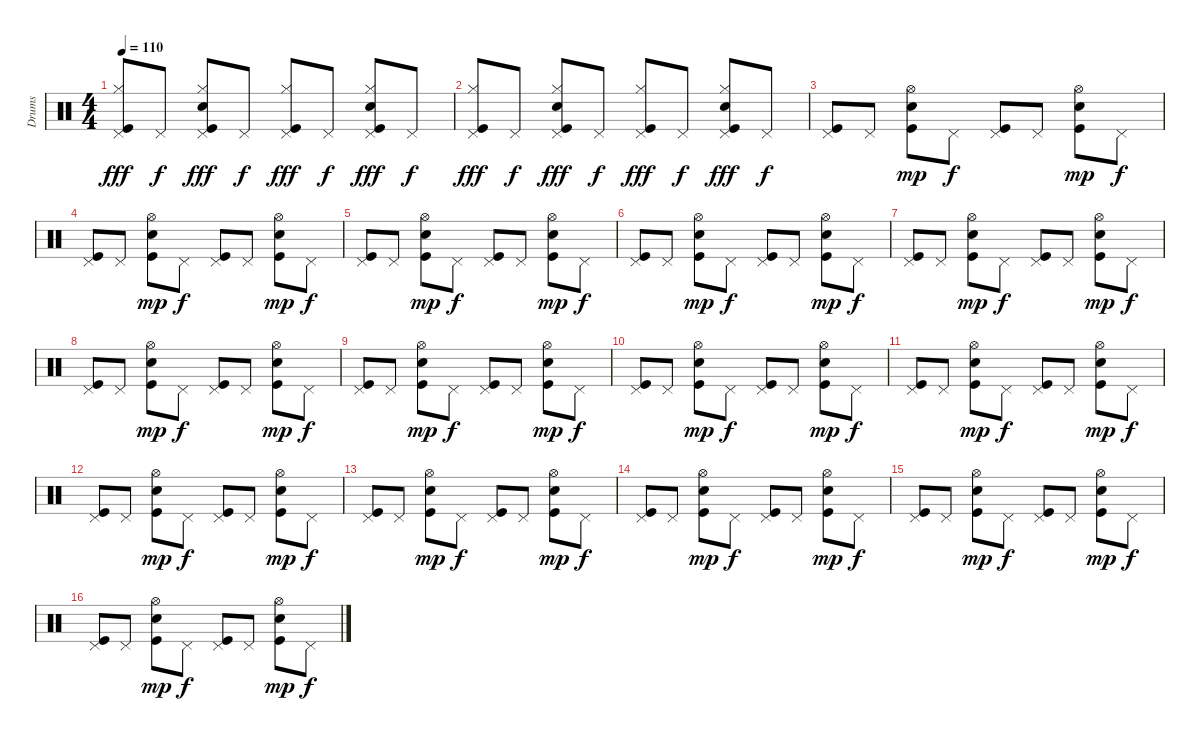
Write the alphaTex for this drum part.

\track ("Drums" "Drums") {instrument percussion}
\staff {score}
\articulation defaults
\ts (4 4)
\tempo 110
\clef neutral
\ks c
("Pedal Hi-Hat (hit)" "Hi-Hat (closed)" "Kick (hit)").8{dy fff} "Pedal Hi-Hat (hit)".8{dy f} ("Pedal Hi-Hat (hit)" "Snare (hit) 2" "Hi-Hat (closed)" "Kick (hit)").8{dy fff} "Pedal Hi-Hat (hit)".8{dy f} ("Pedal Hi-Hat (hit)" "Hi-Hat (closed)" "Kick (hit)").8{dy fff} "Pedal Hi-Hat (hit)".8{dy f} ("Pedal Hi-Hat (hit)" "Snare (hit) 2" "Hi-Hat (closed)" "Kick (hit)").8{dy fff} "Pedal Hi-Hat (hit)".8{dy f} |
("Pedal Hi-Hat (hit)" "Hi-Hat (closed)" "Kick (hit)").8{dy fff} "Pedal Hi-Hat (hit)".8{dy f} ("Pedal Hi-Hat (hit)" "Snare (hit) 2" "Hi-Hat (closed)" "Kick (hit)").8{dy fff} "Pedal Hi-Hat (hit)".8{dy f} ("Pedal Hi-Hat (hit)" "Hi-Hat (closed)" "Kick (hit)").8{dy fff} "Pedal Hi-Hat (hit)".8{dy f} ("Pedal Hi-Hat (hit)" "Snare (hit) 2" "Hi-Hat (closed)" "Kick (hit)").8{dy fff} "Pedal Hi-Hat (hit)".8{dy f} |
("Pedal Hi-Hat (hit)" "Kick (hit)").8 "Pedal Hi-Hat (hit)".8 ("Hi-Hat (open)" "Snare (hit) 2" "Kick (hit)").8{dy mp} "Pedal Hi-Hat (hit)".8{dy f} ("Pedal Hi-Hat (hit)" "Kick (hit)").8 "Pedal Hi-Hat (hit)".8 ("Hi-Hat (open)" "Snare (hit) 2" "Kick (hit)").8{dy mp} "Pedal Hi-Hat (hit)".8{dy f} |
("Pedal Hi-Hat (hit)" "Kick (hit)").8 "Pedal Hi-Hat (hit)".8 ("Hi-Hat (open)" "Snare (hit) 2" "Kick (hit)").8{dy mp} "Pedal Hi-Hat (hit)".8{dy f} ("Pedal Hi-Hat (hit)" "Kick (hit)").8 "Pedal Hi-Hat (hit)".8 ("Hi-Hat (open)" "Snare (hit) 2" "Kick (hit)").8{dy mp} "Pedal Hi-Hat (hit)".8{dy f} |
("Pedal Hi-Hat (hit)" "Kick (hit)").8 "Pedal Hi-Hat (hit)".8 ("Hi-Hat (open)" "Snare (hit) 2" "Kick (hit)").8{dy mp} "Pedal Hi-Hat (hit)".8{dy f} ("Pedal Hi-Hat (hit)" "Kick (hit)").8 "Pedal Hi-Hat (hit)".8 ("Hi-Hat (open)" "Snare (hit) 2" "Kick (hit)").8{dy mp} "Pedal Hi-Hat (hit)".8{dy f} |
("Pedal Hi-Hat (hit)" "Kick (hit)").8 "Pedal Hi-Hat (hit)".8 ("Hi-Hat (open)" "Snare (hit) 2" "Kick (hit)").8{dy mp} "Pedal Hi-Hat (hit)".8{dy f} ("Pedal Hi-Hat (hit)" "Kick (hit)").8 "Pedal Hi-Hat (hit)".8 ("Hi-Hat (open)" "Snare (hit) 2" "Kick (hit)").8{dy mp} "Pedal Hi-Hat (hit)".8{dy f} |
("Pedal Hi-Hat (hit)" "Kick (hit)").8 "Pedal Hi-Hat (hit)".8 ("Hi-Hat (open)" "Snare (hit) 2" "Kick (hit)").8{dy mp} "Pedal Hi-Hat (hit)".8{dy f} ("Pedal Hi-Hat (hit)" "Kick (hit)").8 "Pedal Hi-Hat (hit)".8 ("Hi-Hat (open)" "Snare (hit) 2" "Kick (hit)").8{dy mp} "Pedal Hi-Hat (hit)".8{dy f} |
("Pedal Hi-Hat (hit)" "Kick (hit)").8 "Pedal Hi-Hat (hit)".8 ("Hi-Hat (open)" "Snare (hit) 2" "Kick (hit)").8{dy mp} "Pedal Hi-Hat (hit)".8{dy f} ("Pedal Hi-Hat (hit)" "Kick (hit)").8 "Pedal Hi-Hat (hit)".8 ("Hi-Hat (open)" "Snare (hit) 2" "Kick (hit)").8{dy mp} "Pedal Hi-Hat (hit)".8{dy f} |
("Pedal Hi-Hat (hit)" "Kick (hit)").8 "Pedal Hi-Hat (hit)".8 ("Hi-Hat (open)" "Snare (hit) 2" "Kick (hit)").8{dy mp} "Pedal Hi-Hat (hit)".8{dy f} ("Pedal Hi-Hat (hit)" "Kick (hit)").8 "Pedal Hi-Hat (hit)".8 ("Hi-Hat (open)" "Snare (hit) 2" "Kick (hit)").8{dy mp} "Pedal Hi-Hat (hit)".8{dy f} |
("Pedal Hi-Hat (hit)" "Kick (hit)").8 "Pedal Hi-Hat (hit)".8 ("Hi-Hat (open)" "Snare (hit) 2" "Kick (hit)").8{dy mp} "Pedal Hi-Hat (hit)".8{dy f} ("Pedal Hi-Hat (hit)" "Kick (hit)").8 "Pedal Hi-Hat (hit)".8 ("Hi-Hat (open)" "Snare (hit) 2" "Kick (hit)").8{dy mp} "Pedal Hi-Hat (hit)".8{dy f} |
("Pedal Hi-Hat (hit)" "Kick (hit)").8 "Pedal Hi-Hat (hit)".8 ("Hi-Hat (open)" "Snare (hit) 2" "Kick (hit)").8{dy mp} "Pedal Hi-Hat (hit)".8{dy f} ("Pedal Hi-Hat (hit)" "Kick (hit)").8 "Pedal Hi-Hat (hit)".8 ("Hi-Hat (open)" "Snare (hit) 2" "Kick (hit)").8{dy mp} "Pedal Hi-Hat (hit)".8{dy f} |
("Pedal Hi-Hat (hit)" "Kick (hit)").8 "Pedal Hi-Hat (hit)".8 ("Hi-Hat (open)" "Snare (hit) 2" "Kick (hit)").8{dy mp} "Pedal Hi-Hat (hit)".8{dy f} ("Pedal Hi-Hat (hit)" "Kick (hit)").8 "Pedal Hi-Hat (hit)".8 ("Hi-Hat (open)" "Snare (hit) 2" "Kick (hit)").8{dy mp} "Pedal Hi-Hat (hit)".8{dy f} |
("Pedal Hi-Hat (hit)" "Kick (hit)").8 "Pedal Hi-Hat (hit)".8 ("Hi-Hat (open)" "Snare (hit) 2" "Kick (hit)").8{dy mp} "Pedal Hi-Hat (hit)".8{dy f} ("Pedal Hi-Hat (hit)" "Kick (hit)").8 "Pedal Hi-Hat (hit)".8 ("Hi-Hat (open)" "Snare (hit) 2" "Kick (hit)").8{dy mp} "Pedal Hi-Hat (hit)".8{dy f} |
("Pedal Hi-Hat (hit)" "Kick (hit)").8 "Pedal Hi-Hat (hit)".8 ("Hi-Hat (open)" "Snare (hit) 2" "Kick (hit)").8{dy mp} "Pedal Hi-Hat (hit)".8{dy f} ("Pedal Hi-Hat (hit)" "Kick (hit)").8 "Pedal Hi-Hat (hit)".8 ("Hi-Hat (open)" "Snare (hit) 2" "Kick (hit)").8{dy mp} "Pedal Hi-Hat (hit)".8{dy f} |
("Pedal Hi-Hat (hit)" "Kick (hit)").8 "Pedal Hi-Hat (hit)".8 ("Hi-Hat (open)" "Snare (hit) 2" "Kick (hit)").8{dy mp} "Pedal Hi-Hat (hit)".8{dy f} ("Pedal Hi-Hat (hit)" "Kick (hit)").8 "Pedal Hi-Hat (hit)".8 ("Hi-Hat (open)" "Snare (hit) 2" "Kick (hit)").8{dy mp} "Pedal Hi-Hat (hit)".8{dy f} |
("Pedal Hi-Hat (hit)" "Kick (hit)").8 "Pedal Hi-Hat (hit)".8 ("Hi-Hat (open)" "Snare (hit) 2" "Kick (hit)").8{dy mp} "Pedal Hi-Hat (hit)".8{dy f} ("Pedal Hi-Hat (hit)" "Kick (hit)").8 "Pedal Hi-Hat (hit)".8 ("Hi-Hat (open)" "Snare (hit) 2" "Kick (hit)").8{dy mp} "Pedal Hi-Hat (hit)".8{dy f}
